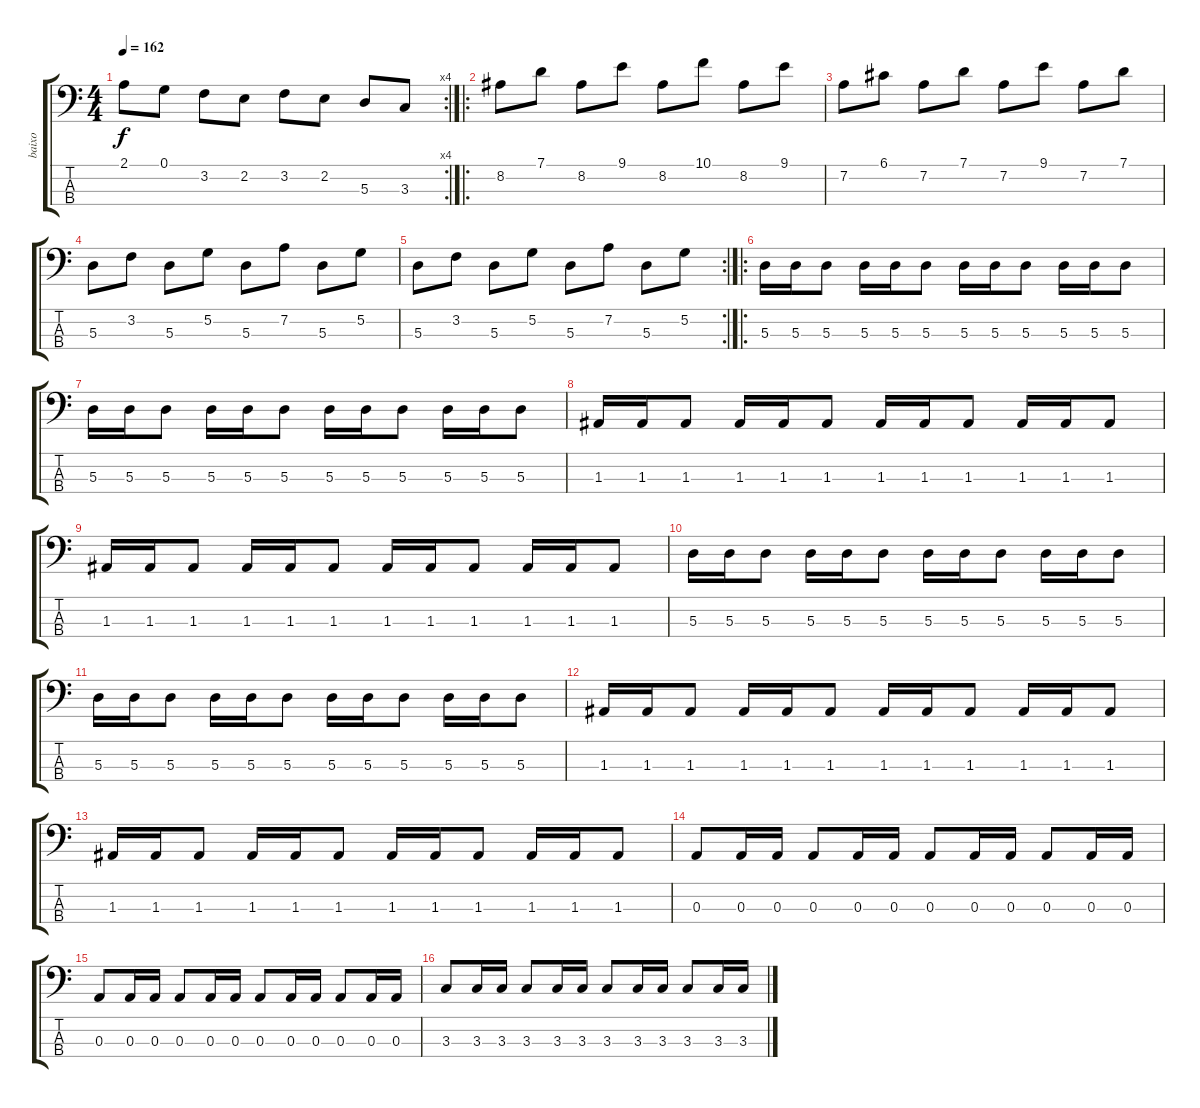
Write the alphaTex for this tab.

\track ("baixo" "baixo") {instrument electricbassfinger}
\staff {score tabs}
\tuning (G2 D2 A1 E1) {hide}
\rc 4
\ts (4 4)
\tempo 162
\clef f4
\ks c
2.1.8{dy f} 0.1.8 3.2.8 2.2.8 3.2.8 2.2.8 5.3.8 3.3.8 |
\ro
8.2.8 7.1.8 8.2.8 9.1.8 8.2.8 10.1.8 8.2.8 9.1.8 |
7.2.8 6.1.8 7.2.8 7.1.8 7.2.8 9.1.8 7.2.8 7.1.8 |
5.3.8 3.2.8 5.3.8 5.2.8 5.3.8 7.2.8 5.3.8 5.2.8 |
\rc 2
5.3.8 3.2.8 5.3.8 5.2.8 5.3.8 7.2.8 5.3.8 5.2.8 |
\ro
5.3.16 5.3.16 5.3.8 5.3.16 5.3.16 5.3.8 5.3.16 5.3.16 5.3.8 5.3.16 5.3.16 5.3.8 |
5.3.16 5.3.16 5.3.8 5.3.16 5.3.16 5.3.8 5.3.16 5.3.16 5.3.8 5.3.16 5.3.16 5.3.8 |
1.3.16 1.3.16 1.3.8 1.3.16 1.3.16 1.3.8 1.3.16 1.3.16 1.3.8 1.3.16 1.3.16 1.3.8 |
1.3.16 1.3.16 1.3.8 1.3.16 1.3.16 1.3.8 1.3.16 1.3.16 1.3.8 1.3.16 1.3.16 1.3.8 |
5.3.16 5.3.16 5.3.8 5.3.16 5.3.16 5.3.8 5.3.16 5.3.16 5.3.8 5.3.16 5.3.16 5.3.8 |
5.3.16 5.3.16 5.3.8 5.3.16 5.3.16 5.3.8 5.3.16 5.3.16 5.3.8 5.3.16 5.3.16 5.3.8 |
1.3.16 1.3.16 1.3.8 1.3.16 1.3.16 1.3.8 1.3.16 1.3.16 1.3.8 1.3.16 1.3.16 1.3.8 |
1.3.16 1.3.16 1.3.8 1.3.16 1.3.16 1.3.8 1.3.16 1.3.16 1.3.8 1.3.16 1.3.16 1.3.8 |
0.3.8 0.3.16 0.3.16 0.3.8 0.3.16 0.3.16 0.3.8 0.3.16 0.3.16 0.3.8 0.3.16 0.3.16 |
0.3.8 0.3.16 0.3.16 0.3.8 0.3.16 0.3.16 0.3.8 0.3.16 0.3.16 0.3.8 0.3.16 0.3.16 |
3.3.8 3.3.16 3.3.16 3.3.8 3.3.16 3.3.16 3.3.8 3.3.16 3.3.16 3.3.8 3.3.16 3.3.16
